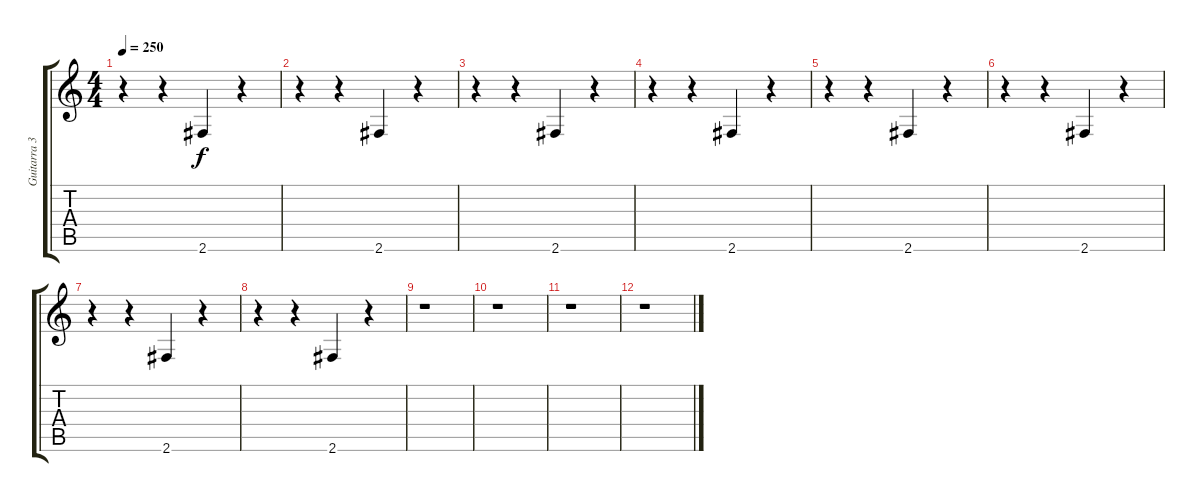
\track ("Guitarra 3" "Guitarra 3") {instrument acousticguitarnylon}
\staff {score tabs}
\tuning (E4 B3 G3 D3 A2 E2) {hide}
\ts (4 4)
\tempo 250
\clef g2
\ks c
r.4{dy f} r.4 2.6.4 r.4 |
r.4 r.4 2.6.4 r.4 |
r.4 r.4 2.6.4 r.4 |
r.4 r.4 2.6.4 r.4 |
r.4 r.4 2.6.4 r.4 |
r.4 r.4 2.6.4 r.4 |
r.4 r.4 2.6.4 r.4 |
r.4 r.4 2.6.4 r.4 |
r.1 |
r.1 |
r.1 |
r.1
